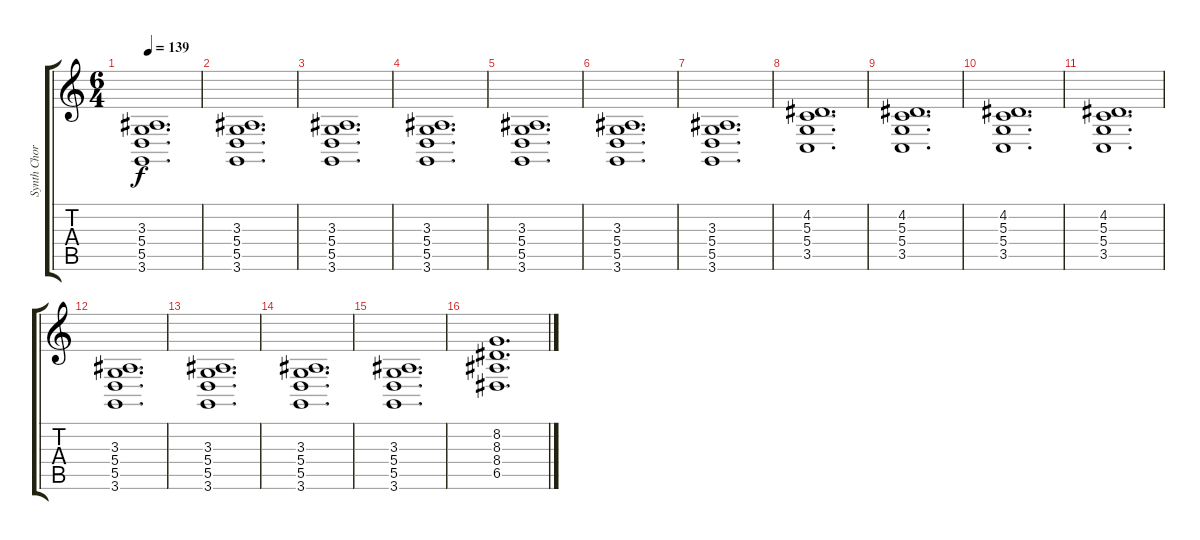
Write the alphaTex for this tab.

\track ("Synth Chords (Rick Wright)" "Synth Chor") {instrument stringensemble1}
\staff {score tabs}
\tuning (E4 B3 G3 D3 A2 E2) {hide}
\ts (6 4)
\tempo 139
\clef g2
\ks c
(3.3 5.4 5.5 3.6).1{d dy f} |
(3.3 5.4 5.5 3.6).1{d} |
(3.3 5.4 5.5 3.6).1{d} |
(3.3 5.4 5.5 3.6).1{d} |
(3.3 5.4 5.5 3.6).1{d} |
(3.3 5.4 5.5 3.6).1{d} |
(3.3 5.4 5.5 3.6).1{d} |
(4.2 5.3 5.4 3.5).1{d} |
(4.2 5.3 5.4 3.5).1{d} |
(4.2 5.3 5.4 3.5).1{d} |
(4.2 5.3 5.4 3.5).1{d} |
(3.3 5.4 5.5 3.6).1{d} |
(3.3 5.4 5.5 3.6).1{d} |
(3.3 5.4 5.5 3.6).1{d} |
(3.3 5.4 5.5 3.6).1{d} |
(8.2 8.3 8.4 6.5).1{d}
